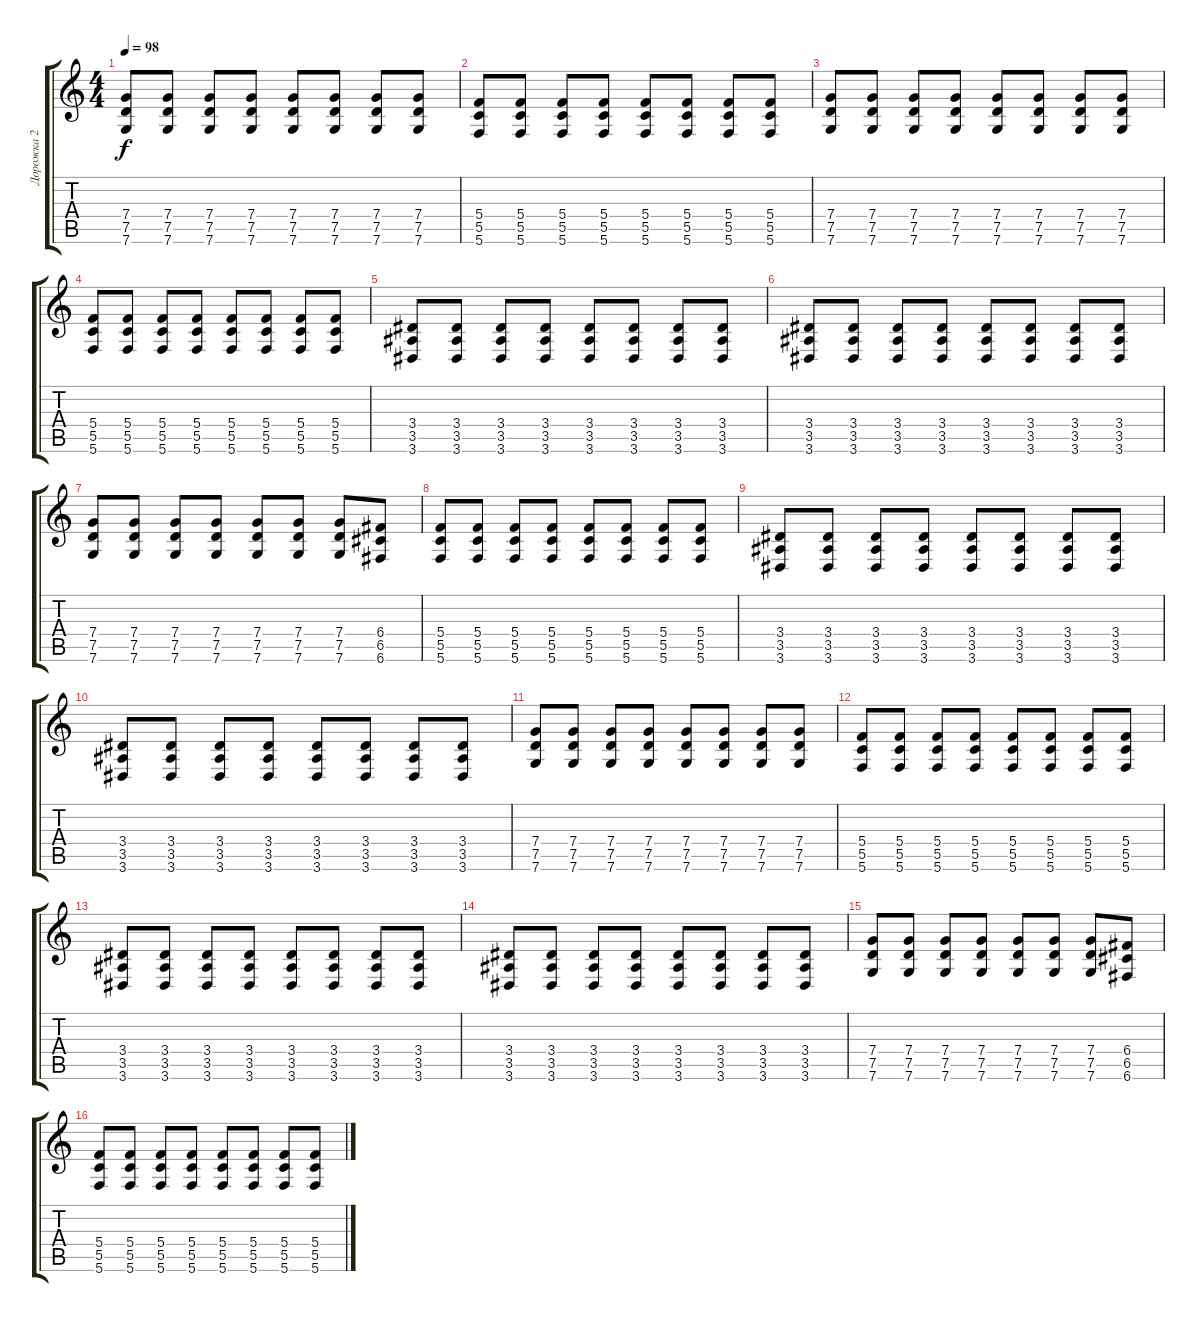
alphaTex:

\track ("Дорожка 2" "Дорожка 2") {instrument electricguitarclean}
\staff {score tabs}
\tuning (D4 A3 F3 C3 G2 C2) {hide}
\ts (4 4)
\tempo 98
\clef g2
\ks c
(7.4 7.5 7.6).8{dy f} (7.4 7.5 7.6).8 (7.4 7.5 7.6).8 (7.4 7.5 7.6).8 (7.4 7.5 7.6).8 (7.4 7.5 7.6).8 (7.4 7.5 7.6).8 (7.4 7.5 7.6).8 |
(5.4 5.5 5.6).8 (5.4 5.5 5.6).8 (5.4 5.5 5.6).8 (5.4 5.5 5.6).8 (5.4 5.5 5.6).8 (5.4 5.5 5.6).8 (5.4 5.5 5.6).8 (5.4 5.5 5.6).8 |
(7.4 7.5 7.6).8 (7.4 7.5 7.6).8 (7.4 7.5 7.6).8 (7.4 7.5 7.6).8 (7.4 7.5 7.6).8 (7.4 7.5 7.6).8 (7.4 7.5 7.6).8 (7.4 7.5 7.6).8 |
(5.4 5.5 5.6).8 (5.4 5.5 5.6).8 (5.4 5.5 5.6).8 (5.4 5.5 5.6).8 (5.4 5.5 5.6).8 (5.4 5.5 5.6).8 (5.4 5.5 5.6).8 (5.4 5.5 5.6).8 |
(3.4 3.5 3.6).8{instrument distortionguitar} (3.4 3.5 3.6).8 (3.4 3.5 3.6).8 (3.4 3.5 3.6).8 (3.4 3.5 3.6).8 (3.4 3.5 3.6).8 (3.4 3.5 3.6).8 (3.4 3.5 3.6).8 |
(3.4 3.5 3.6).8{instrument distortionguitar} (3.4 3.5 3.6).8 (3.4 3.5 3.6).8 (3.4 3.5 3.6).8 (3.4 3.5 3.6).8 (3.4 3.5 3.6).8 (3.4 3.5 3.6).8 (3.4 3.5 3.6).8 |
(7.4 7.5 7.6).8 (7.4 7.5 7.6).8 (7.4 7.5 7.6).8 (7.4 7.5 7.6).8 (7.4 7.5 7.6).8 (7.4 7.5 7.6).8 (7.4 7.5 7.6).8 (6.4 6.5 6.6).8 |
(5.4 5.5 5.6).8 (5.4 5.5 5.6).8 (5.4 5.5 5.6).8 (5.4 5.5 5.6).8 (5.4 5.5 5.6).8 (5.4 5.5 5.6).8 (5.4 5.5 5.6).8 (5.4 5.5 5.6).8 |
(3.4 3.5 3.6).8{instrument distortionguitar} (3.4 3.5 3.6).8 (3.4 3.5 3.6).8 (3.4 3.5 3.6).8 (3.4 3.5 3.6).8 (3.4 3.5 3.6).8 (3.4 3.5 3.6).8 (3.4 3.5 3.6).8 |
(3.4 3.5 3.6).8{instrument distortionguitar} (3.4 3.5 3.6).8 (3.4 3.5 3.6).8 (3.4 3.5 3.6).8 (3.4 3.5 3.6).8 (3.4 3.5 3.6).8 (3.4 3.5 3.6).8 (3.4 3.5 3.6).8 |
(7.4 7.5 7.6).8 (7.4 7.5 7.6).8 (7.4 7.5 7.6).8 (7.4 7.5 7.6).8 (7.4 7.5 7.6).8 (7.4 7.5 7.6).8 (7.4 7.5 7.6).8 (7.4 7.5 7.6).8 |
(5.4 5.5 5.6).8 (5.4 5.5 5.6).8 (5.4 5.5 5.6).8 (5.4 5.5 5.6).8 (5.4 5.5 5.6).8 (5.4 5.5 5.6).8 (5.4 5.5 5.6).8 (5.4 5.5 5.6).8 |
(3.4 3.5 3.6).8{instrument distortionguitar} (3.4 3.5 3.6).8 (3.4 3.5 3.6).8 (3.4 3.5 3.6).8 (3.4 3.5 3.6).8 (3.4 3.5 3.6).8 (3.4 3.5 3.6).8 (3.4 3.5 3.6).8 |
(3.4 3.5 3.6).8{instrument distortionguitar} (3.4 3.5 3.6).8 (3.4 3.5 3.6).8 (3.4 3.5 3.6).8 (3.4 3.5 3.6).8 (3.4 3.5 3.6).8 (3.4 3.5 3.6).8 (3.4 3.5 3.6).8 |
(7.4 7.5 7.6).8 (7.4 7.5 7.6).8 (7.4 7.5 7.6).8 (7.4 7.5 7.6).8 (7.4 7.5 7.6).8 (7.4 7.5 7.6).8 (7.4 7.5 7.6).8 (6.4 6.5 6.6).8 |
(5.4 5.5 5.6).8 (5.4 5.5 5.6).8 (5.4 5.5 5.6).8 (5.4 5.5 5.6).8 (5.4 5.5 5.6).8 (5.4 5.5 5.6).8 (5.4 5.5 5.6).8 (5.4 5.5 5.6).8
